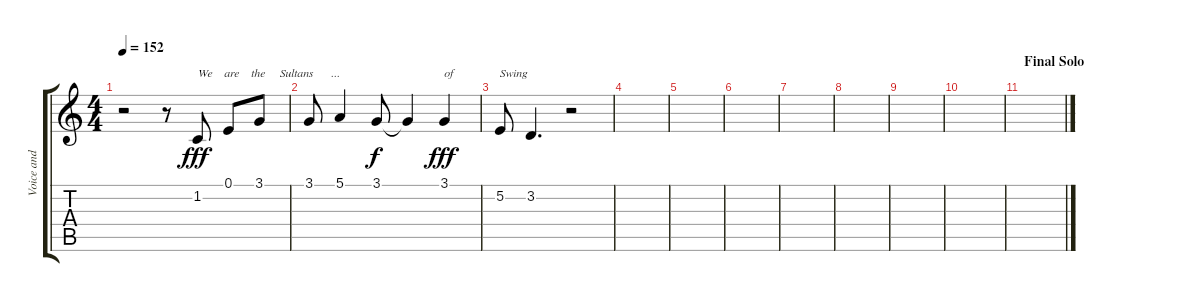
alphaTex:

\track ("Voice and Lyrics" "Voice and ") {instrument clarinet}
\staff {score tabs}
\tuning (E4 B3 G3 D3 A2 E2) {hide}
\ts (4 4)
\tempo 152
\clef g2
\ks c
r.2{dy fff} r.8 1.2.8{txt "We    are    the     Sultans      ..."} 0.1.8 3.1.8 |
3.1.8 5.1.4 3.1.8{dy f} 3.1{t}.4 3.1.4{txt "of" dy fff} |
5.2.8{txt "Swing"} 3.2.4{d} r.2 |
|
|
|
|
|
|
|
\section ("" "Final Solo")
